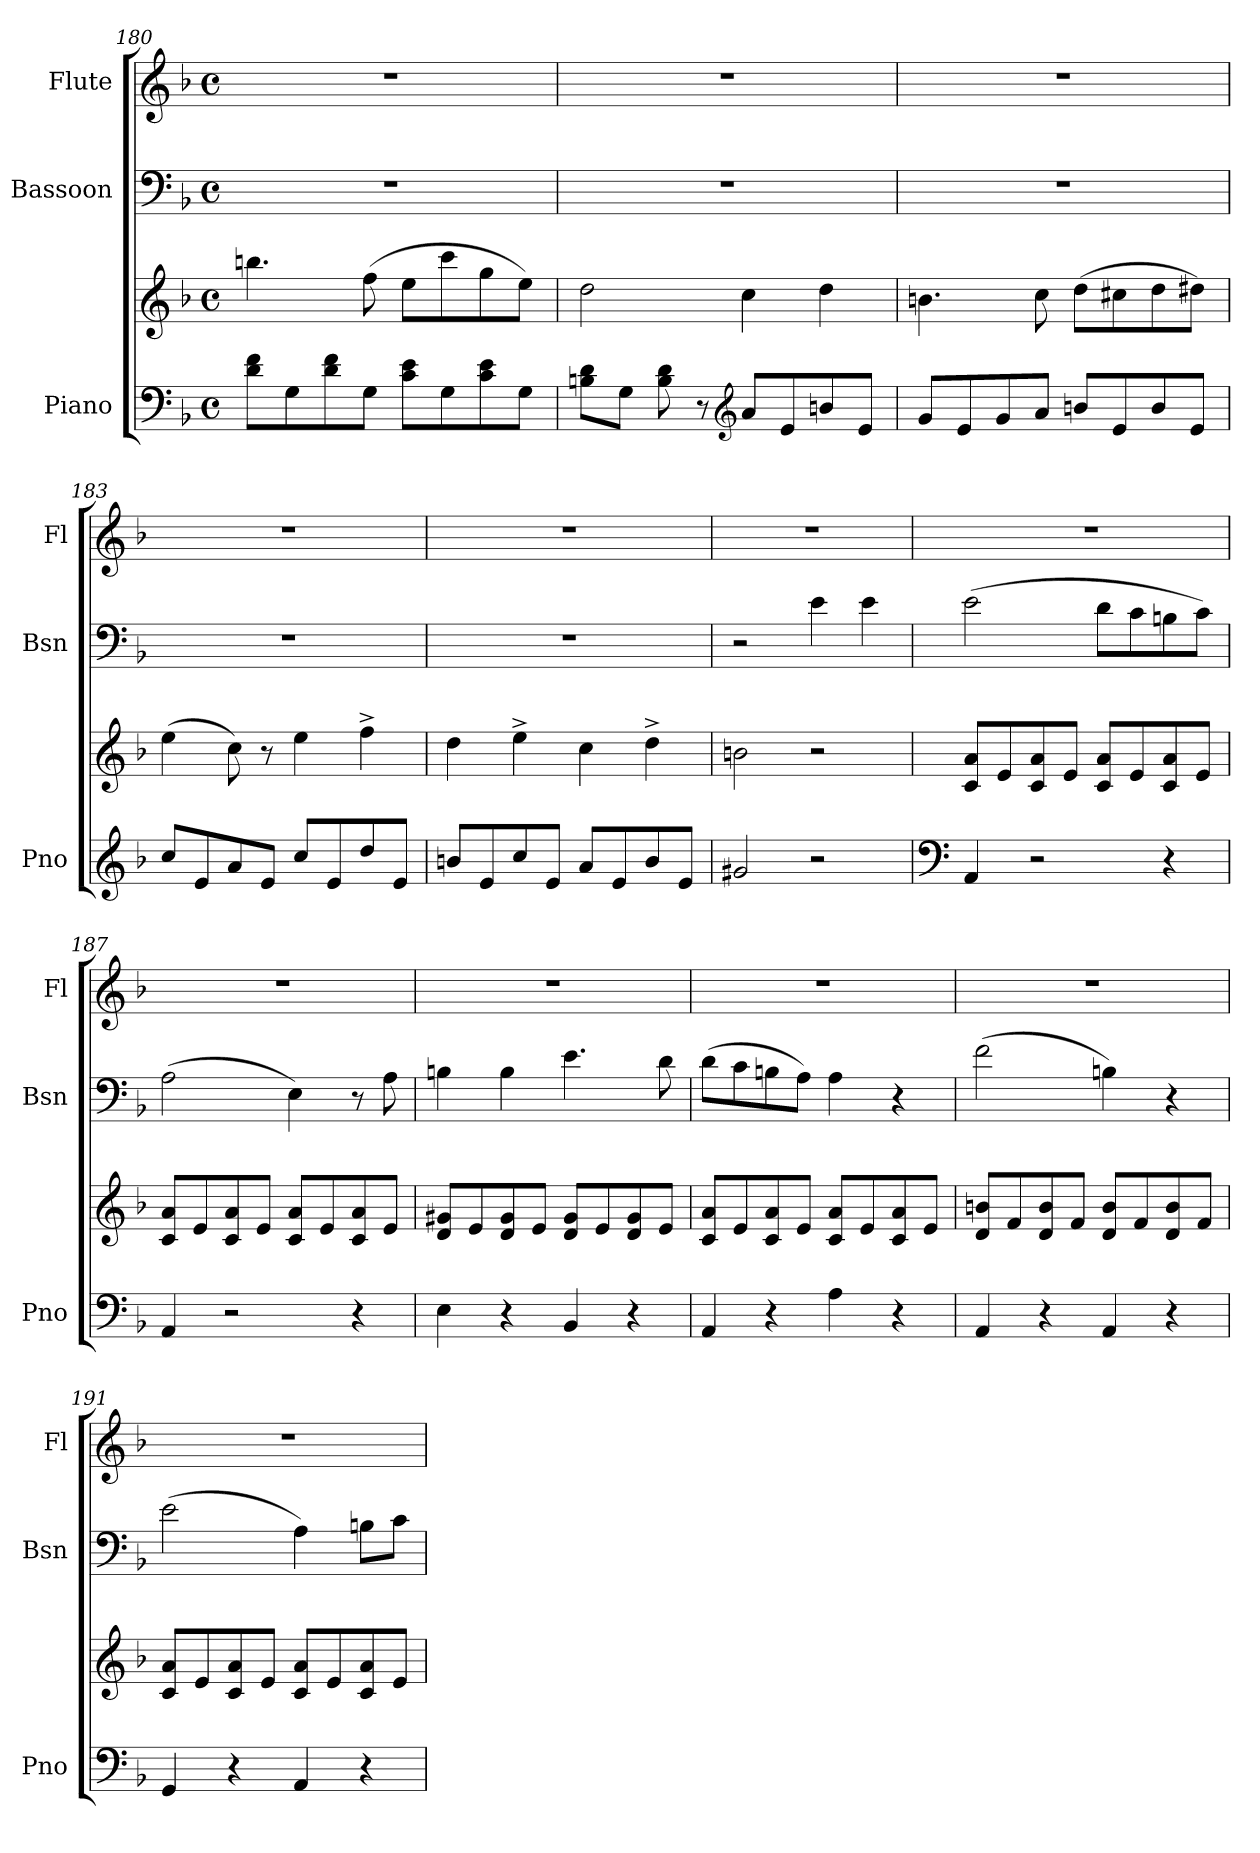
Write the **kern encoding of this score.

**kern	**kern	**kern	**kern
*part3	*part3	*part2	*part1
*staff4	*staff3	*staff2	*staff1
*I"Piano	*	*I"Bassoon	*I"Flute
*I'Pno	*	*I'Bsn	*I'Fl
*clefF4	*clefG2	*clefF4	*clefG2
*k[b-]	*k[b-]	*k[b-]	*k[b-]
*M4/4	*M4/4	*M4/4	*M4/4
*met(c)	*met(c)	*met(c)	*met(c)
=180	=180	=180	=180
8d\ 8f\L	4.bbn\	1r	1r
8G\	.	.	.
8d\ 8f\	.	.	.
8G\J	(>8ff\	.	.
8c\ 8e\L	8ee\L	.	.
8G\	8ccc\	.	.
8c\ 8e\	8gg\	.	.
8G\J	8ee\J)	.	.
=181	=181	=181	=181
8Bn\ 8d\L	2dd\	1r	1r
8G\J	.	.	.
8B\ 8d\	.	.	.
8r	.	.	.
*clefG2	*	*	*
8a/L	4cc\	.	.
8e/	.	.	.
8bn/	4dd\	.	.
8e/J	.	.	.
!!LO:LB:g=z
=182	=182	=182	=182
8g/L	4.bn\	1r	1r
8e/	.	.	.
8g/	.	.	.
8a/J	8cc\	.	.
8bn/L	(>8dd\L	.	.
8e/	8cc#X\	.	.
8b/	8dd\	.	.
8e/J	8dd#X\J)	.	.
=183	=183	=183	=183
8cc/L	(>4ee\	1r	1r
8e/	.	.	.
8a/	8cc\)	.	.
8e/J	8r	.	.
8cc/L	4ee\	.	.
8e/	.	.	.
8dd/	4ff^\	.	.
8e/J	.	.	.
=184	=184	=184	=184
8bn/L	4dd\	1r	1r
8e/	.	.	.
8cc/	4ee^\	.	.
8e/J	.	.	.
8a/L	4cc\	.	.
8e/	.	.	.
8b/	4dd^\	.	.
8e/J	.	.	.
=185	=185	=185	=185
2g#X/	2bn\	2r	1r
2r	2r	4e\	.
.	.	4e\	.
=186	=186	=186	=186
*clefF4	*	*	*
4AA/	8c/ 8a/L	(>2e\	1r
.	8e/	.	.
2r	8c/ 8a/	.	.
.	8e/J	.	.
.	8c/ 8a/L	8d\L	.
.	8e/	8c\	.
4r	8c/ 8a/	8Bn\	.
.	8e/J	8c\J)	.
=187	=187	=187	=187
4AA/	8c/ 8a/L	(>2A\	1r
.	8e/	.	.
2r	8c/ 8a/	.	.
.	8e/J	.	.
.	8c/ 8a/L	4E\)	.
.	8e/	.	.
4r	8c/ 8a/	8r	.
.	8e/J	8A\	.
!!LO:LB:g=z
=188	=188	=188	=188
4E\	8d/ 8g#X/L	4Bn\	1r
.	8e/	.	.
4r	8d/ 8g#/	4B\	.
.	8e/J	.	.
4BB-/	8d/ 8g#/L	4.e\	.
.	8e/	.	.
4r	8d/ 8g#/	.	.
.	8e/J	8d\	.
=189	=189	=189	=189
4AA/	8c/ 8a/L	(>8d\L	1r
.	8e/	8c\	.
4r	8c/ 8a/	8Bn\	.
.	8e/J	8A\J)	.
4A\	8c/ 8a/L	4A\	.
.	8e/	.	.
4r	8c/ 8a/	4r	.
.	8e/J	.	.
=190	=190	=190	=190
4AA/	8d/ 8bn/L	(>2f\	1r
.	8f/	.	.
4r	8d/ 8b/	.	.
.	8f/J	.	.
4AA/	8d/ 8b/L	4Bn\)	.
.	8f/	.	.
4r	8d/ 8b/	4r	.
.	8f/J	.	.
=191	=191	=191	=191
4GG/	8c/ 8a/L	(>2e\	1r
.	8e/	.	.
4r	8c/ 8a/	.	.
.	8e/J	.	.
4AA/	8c/ 8a/L	4A\)	.
.	8e/	.	.
4r	8c/ 8a/	8Bn\L	.
.	8e/J	8c\J	.
=	=	=	=
*-	*-	*-	*-
